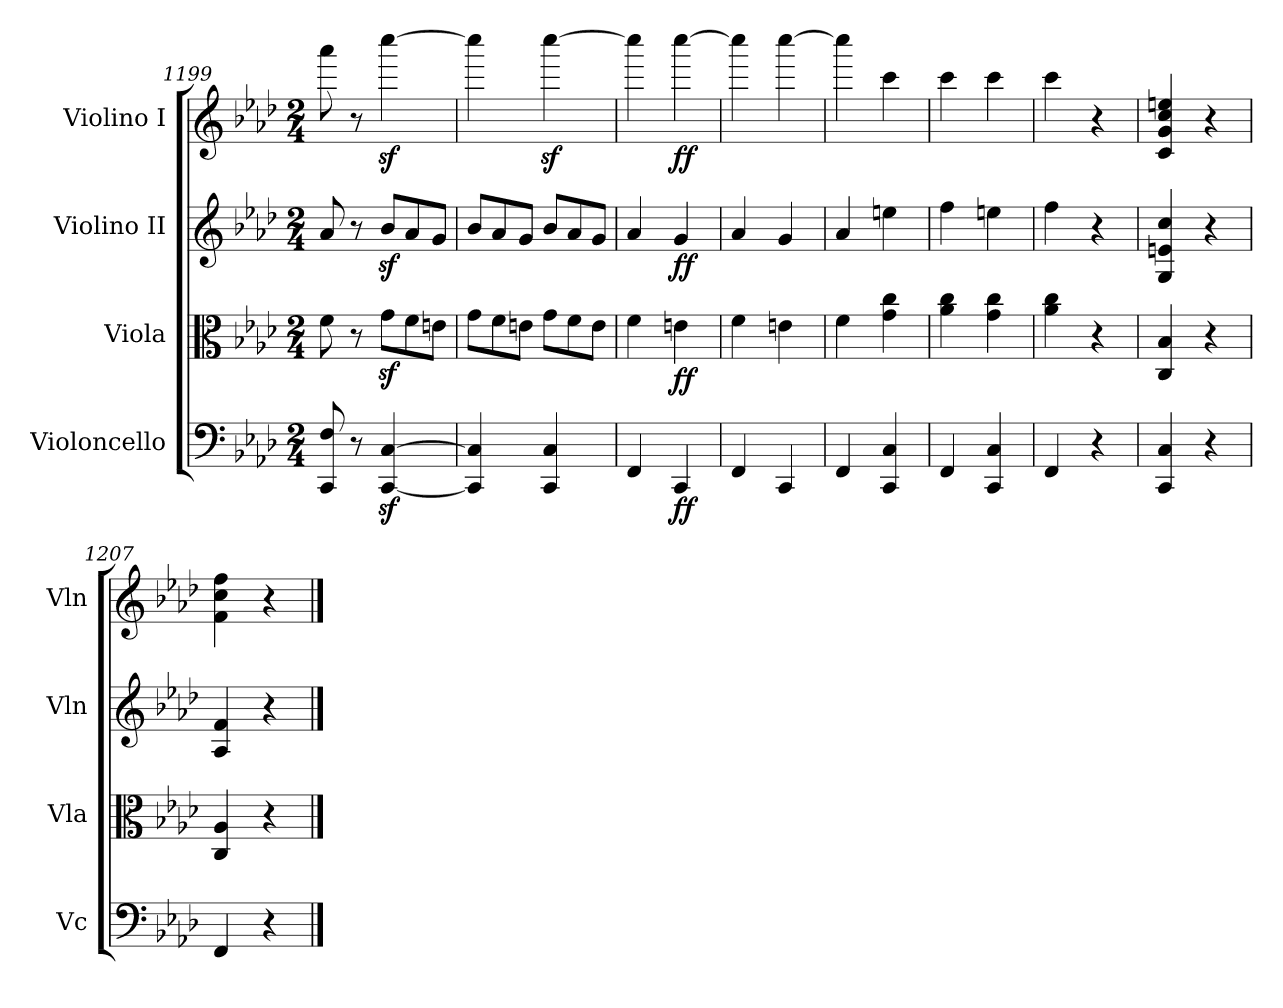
**kern	**dynam	**kern	**dynam	**kern	**dynam	**kern	**dynam
*part4	*part4	*part3	*part3	*part2	*part2	*part1	*part1
*staff4	*staff4	*staff3	*staff3	*staff2	*staff2	*staff1	*staff1
*I"Violoncello	*	*I"Viola	*	*I"Violino II	*	*I"Violino I	*
*I'Vc	*	*I'Vla	*	*I'Vln	*	*I'Vln	*
*clefF4	*	*clefC3	*	*clefG2	*	*clefG2	*
*k[b-e-a-d-]	*	*k[b-e-a-d-]	*	*k[b-e-a-d-]	*	*k[b-e-a-d-]	*
*M2/4	*	*M2/4	*	*M2/4	*	*M2/4	*
=1199	=1199	=1199	=1199	=1199	=1199	=1199	=1199
8CC/ 8F/	.	8f\	.	8a-/	.	8aaa-\	.
8r	.	8r	.	8r	.	8r	.
*	*	*Xtuplet	*	*Xtuplet	*	*	*
[4CC/z< [4C/z<	.	12gz<\L	.	12b-z</L	.	[4ccccz<\	.
.	.	12f\	.	12a-/	.	.	.
.	.	12en\J	.	12g/J	.	.	.
=1200	=1200	=1200	=1200	=1200	=1200	=1200	=1200
4CC/] 4C/]	.	12g\L	.	12b-/L	.	4cccc\]	.
.	.	12f\	.	12a-/	.	.	.
.	.	12en\J	.	12g/J	.	.	.
4CC/ 4C/	.	12g\L	.	12b-/L	.	[4ccccz<\	.
.	.	12f\	.	12a-/	.	.	.
.	.	12e\J	.	12g/J	.	.	.
=1201	=1201	=1201	=1201	=1201	=1201	=1201	=1201
4FF/	.	4f\	.	4a-/	.	4cccc\]	.
!	!LO:DY:b	!	!LO:DY:b	!	!LO:DY:b	!	!LO:DY:b
4CC/	ff	4en\	ff	4g/	ff	[4cccc\	ff
=1202	=1202	=1202	=1202	=1202	=1202	=1202	=1202
4FF/	.	4f\	.	4a-/	.	4cccc\]	.
4CC/	.	4en\	.	4g/	.	[4cccc\	.
=1203	=1203	=1203	=1203	=1203	=1203	=1203	=1203
4FF/	.	4f\	.	4a-/	.	4cccc\]	.
4CC/ 4C/	.	4g\ 4cc\	.	4een\	.	4ccc\	.
=1204	=1204	=1204	=1204	=1204	=1204	=1204	=1204
4FF/	.	4a-\ 4cc\	.	4ff\	.	4ccc\	.
4CC/ 4C/	.	4g\ 4cc\	.	4een\	.	4ccc\	.
=1205	=1205	=1205	=1205	=1205	=1205	=1205	=1205
4FF/	.	4a-\ 4cc\	.	4ff\	.	4ccc\	.
4r	.	4r	.	4r	.	4r	.
=1206	=1206	=1206	=1206	=1206	=1206	=1206	=1206
4CC/ 4C/	.	4C/ 4B-/	.	4G/ 4en/ 4cc/	.	4c/ 4g/ 4cc/ 4een/	.
4r	.	4r	.	4r	.	4r	.
=1207	=1207	=1207	=1207	=1207	=1207	=1207	=1207
4FF/	.	4C/ 4A-/	.	4A-/ 4f/	.	4f\ 4cc\ 4ff\	.
4r	.	4r	.	4r	.	4r	.
==	==	==	==	==	==	==	==
*-	*-	*-	*-	*-	*-	*-	*-
